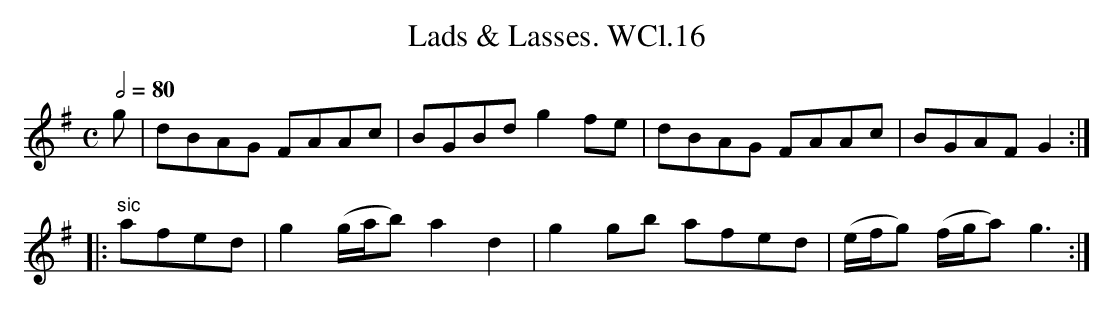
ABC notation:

X:1
T:Lads & Lasses. WCl.16
M:C
L:1/8
Q:1/2=80
K:G
g|dBAG FAAc|BGBd g2 fe|dBAG FAAc|BGAF G2:|
|:"sic"afed|g2 (g/2a/2b) a2 d2|g2 gb afed|(e/2f/2g) (f/2g/2a) g3:|
